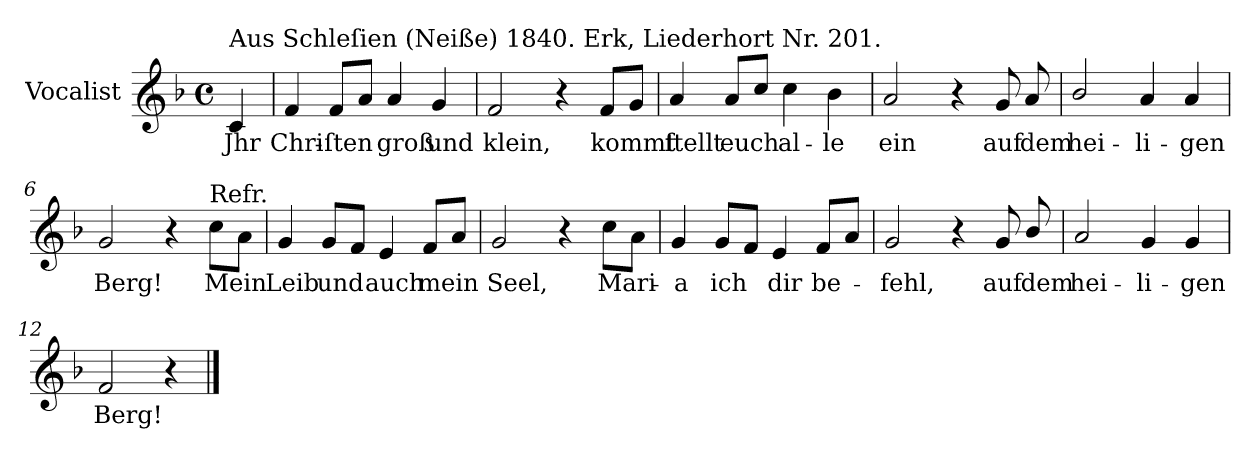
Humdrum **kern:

**kern	**text
*part1	*part1
*staff1	*staff1
*I"Vocalist	*
*k[b-]	*
*F:	*
*M4/4	*
*met(c)	*
=	=
!LO:TX:a:t=Aus Schleſien (Neiße) 1840. Erk, Liederhort Nr. 201.	!
4c	Jhr
=1	=1
4f	Chri-
8fL	-ſten
8aJ	.
4a	groß
4g	und
=2	=2
2f	klein,
4r	.
8fL	kommt
8gJ	.
=3	=3
4a	ſtellt
8a/L	euch
8ccJ	.
4cc	al-
4b-	-le
=4	=4
2a	ein
4r	.
8g	auf
8a	dem
=5	=5
2b-/	hei-
4a	-li-
4a	-gen
=6	=6
2g	Berg!
4r	.
!LO:TX:a:t=Refr.	!
8ccL	Mein
8aJ	.
=7	=7
4g	Leib
8gL	und
8fJ	.
4e	auch
8fL	mein
8aJ	.
=8	=8
2g	Seel,
4r	.
8ccL	Mari-
8aJ	.
=9	=9
4g	-a
8gL	ich
8fJ	.
4e	dir
8fL	be-
8aJ	.
=10	=10
2g	-fehl,
4r	.
8g	auf
8b-/	dem
=11	=11
2a	hei-
4g	-li-
4g	-gen
=12	=12
2f	Berg!
4r	.
==	==
*-	*-
